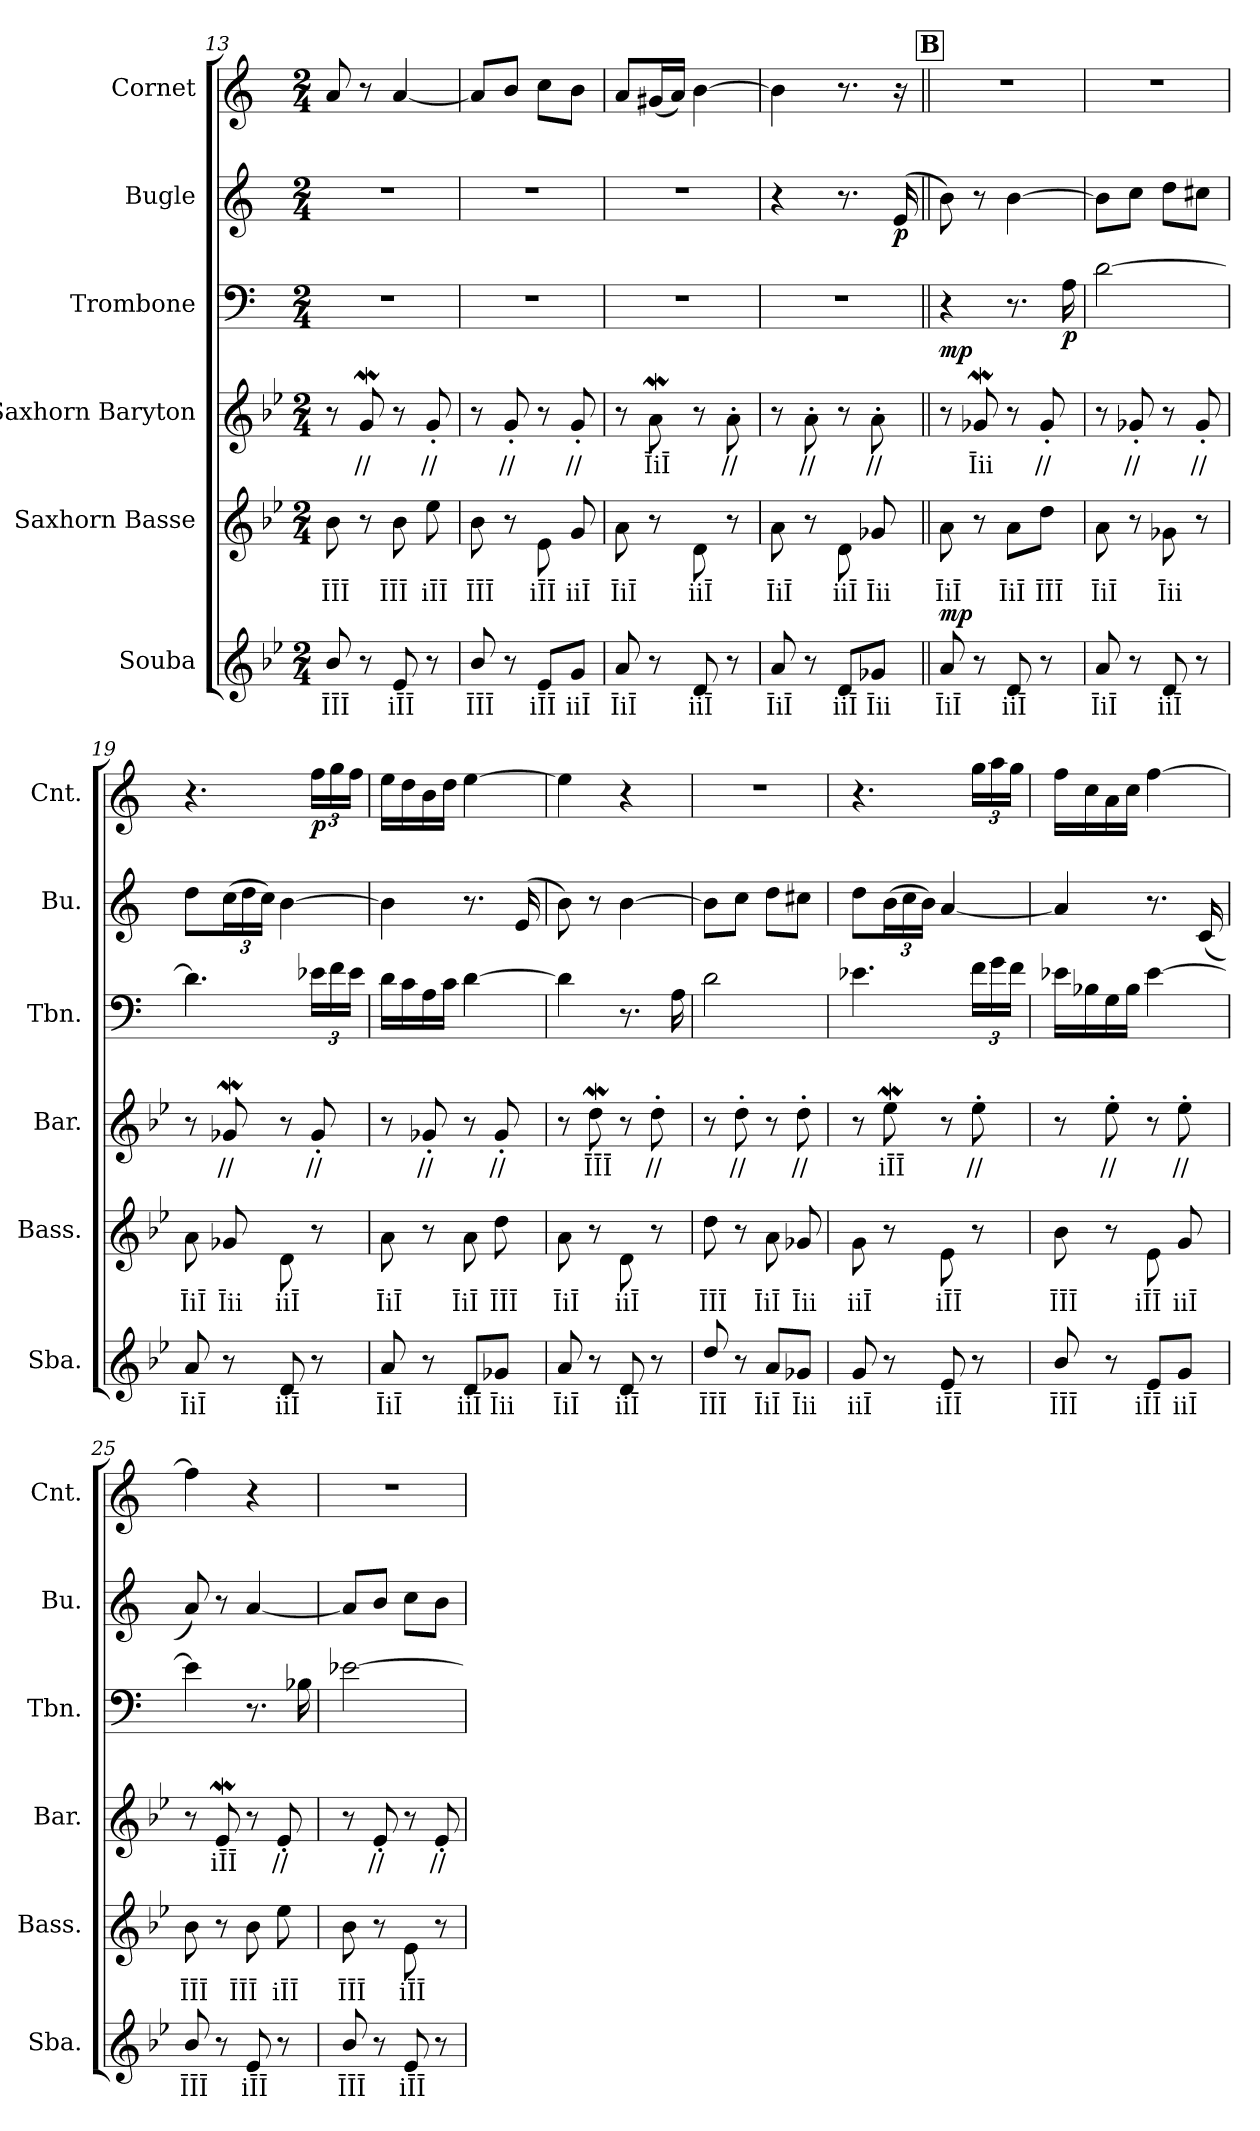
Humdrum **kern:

**kern	**text	**dynam	**kern	**text	**kern	**text	**dynam	**kern	**dynam	**kern	**dynam	**kern	**dynam
*part6	*part6	*part6	*part5	*part5	*part4	*part4	*part4	*part3	*part3	*part2	*part2	*part1	*part1
*staff6	*staff6	*staff6	*staff5	*staff5	*staff4	*staff4	*staff4	*staff3	*staff3	*staff2	*staff2	*staff1	*staff1
*I"Souba	*	*	*I"Saxhorn Basse	*	*I"Saxhorn Baryton	*	*	*I"Trombone	*	*I"Bugle	*	*I"Cornet	*
*I'Sba.	*	*	*I'Bass.	*	*I'Bar.	*	*	*I'Tbn.	*	*I'Bu.	*	*I'Cnt.	*
!!LO:LB:g=z
*clefG2	*	*	*clefG2	*	*clefG2	*	*	*clefF4	*	*clefG2	*	*clefG2	*
*ITrd15c26	*	*	*ITrd8c14	*	*ITrd8c14	*	*	*	*	*ITrd1c2	*	*ITrd1c2	*
*k[b-e-]	*	*	*k[b-e-]	*	*k[b-e-]	*	*	*k[]	*	*k[b-e-]	*	*k[b-e-]	*
*M2/4	*	*	*M2/4	*	*M2/4	*	*	*M2/4	*	*M2/4	*	*M2/4	*
=13	=13	=13	=13	=13	=13	=13	=13	=13	=13	=13	=13	=13	=13
!	!LO:LY:b	!	!	!LO:LY:b	!	!	!	!	!	!	!	!	!
8BB-/	ĪĪĪ	.	8B-\	ĪĪĪ	8r	.	.	2r	.	2r	.	8g/	.
!	!	!	!	!	!	!LO:LY:b	!	!	!	!	!	!	!
8r	.	.	8r	.	8GW/	//	.	.	.	.	.	8r	.
!	!LO:LY:b	!	!	!LO:LY:b	!	!	!	!	!	!	!	!	!
8EE-/	iĪĪ	.	8B-\	ĪĪĪ	8r	.	.	.	.	.	.	[4g/	.
!	!	!	!	!LO:LY:b	!	!LO:LY:b	!	!	!	!	!	!	!
8r	.	.	8e-\	iĪĪ	8G'/	//	.	.	.	.	.	.	.
=14	=14	=14	=14	=14	=14	=14	=14	=14	=14	=14	=14	=14	=14
!	!LO:LY:b	!	!	!LO:LY:b	!	!	!	!	!	!	!	!	!
8BB-/	ĪĪĪ	.	8B-\	ĪĪĪ	8r	.	.	2r	.	2r	.	8g/L]	.
!	!	!	!	!	!	!LO:LY:b	!	!	!	!	!	!	!
8r	.	.	8r	.	8G'/	//	.	.	.	.	.	8a/J	.
!	!LO:LY:b	!	!	!LO:LY:b	!	!	!	!	!	!	!	!	!
8EE-/L	iĪĪ	.	8E-\	iĪĪ	8r	.	.	.	.	.	.	8b-\L	.
!	!LO:LY:b	!	!	!LO:LY:b	!	!LO:LY:b	!	!	!	!	!	!	!
8GG/J	iiĪ	.	8G/	iiĪ	8G'/	//	.	.	.	.	.	8a\J	.
=15	=15	=15	=15	=15	=15	=15	=15	=15	=15	=15	=15	=15	=15
!	!LO:LY:b	!	!	!LO:LY:b	!	!	!	!	!	!	!	!	!
8AA/	ĪiĪ	.	8A\	ĪiĪ	8r	.	.	2r	.	2r	.	8g/L	.
!	!	!	!	!	!	!LO:LY:b	!	!	!	!	!	!	!
8r	.	.	8r	.	8AW\	ĪiĪ	.	.	.	.	.	(<16f#X/L	.
.	.	.	.	.	.	.	.	.	.	.	.	16g/JJ)	.
!	!LO:LY:b	!	!	!LO:LY:b	!	!	!	!	!	!	!	!	!
8DD/	iiĪ	.	8D\	iiĪ	8r	.	.	.	.	.	.	[4a\	.
!	!	!	!	!	!	!LO:LY:b	!	!	!	!	!	!	!
8r	.	.	8r	.	8A'\	//	.	.	.	.	.	.	.
=16	=16	=16	=16	=16	=16	=16	=16	=16	=16	=16	=16	=16	=16
!	!LO:LY:b	!	!	!LO:LY:b	!	!	!	!	!	!	!	!	!
8AA/	ĪiĪ	.	8A\	ĪiĪ	8r	.	.	2r	.	4r	.	4a\]	.
!	!	!	!	!	!	!LO:LY:b	!	!	!	!	!	!	!
8r	.	.	8r	.	8A'\	//	.	.	.	.	.	.	.
!	!LO:LY:b	!	!	!LO:LY:b	!	!	!	!	!	!	!	!	!
8DD/L	iiĪ	.	8D\	iiĪ	8r	.	.	.	.	8.r	.	8.r	.
!	!LO:LY:b	!	!	!LO:LY:b	!	!LO:LY:b	!	!	!	!	!	!	!
8GG-X/J	Īii	.	8G-X/	Īii	8A'\	//	.	.	.	.	.	.	.
!	!	!	!	!	!	!	!	!	!	!	!LO:DY:b	!	!
.	.	.	.	.	.	.	.	.	.	(<16d/	p	16r	.
!!LO:REH:place=s1:a:B:fs=14:t=B
=17||	=17||	=17||	=17||	=17||	=17||	=17||	=17||	=17||	=17||	=17||	=17||	=17||	=17||
!	!LO:LY:b	!LO:DY:b	!	!LO:LY:b	!	!	!LO:DY:b	!	!	!	!	!	!
8AA/	ĪiĪ	mp	8A\	ĪiĪ	8r	.	mp	4r	.	8a\)	.	2r	.
!	!	!	!	!	!	!LO:LY:b	!	!	!	!	!	!	!
8r	.	.	8r	.	8G-Xw/	Īii	.	.	.	8r	.	.	.
!	!LO:LY:b	!	!	!LO:LY:b	!	!	!	!	!	!	!	!	!
8DD/	iiĪ	.	8A\L	ĪiĪ	8r	.	.	8.r	.	[4a\	.	.	.
!	!	!	!	!LO:LY:b	!	!LO:LY:b	!	!	!	!	!	!	!
8r	.	.	8d\J	ĪĪĪ	8G-'/	//	.	.	.	.	.	.	.
!	!	!	!	!	!	!	!	!	!LO:DY:b	!	!	!	!
.	.	.	.	.	.	.	.	16A\	p	.	.	.	.
!!LO:PB:g=z
=18	=18	=18	=18	=18	=18	=18	=18	=18	=18	=18	=18	=18	=18
!	!LO:LY:b	!	!	!LO:LY:b	!	!	!	!	!	!	!	!	!
8AA/	ĪiĪ	.	8A\	ĪiĪ	8r	.	.	[2d\	.	8a\L]	.	2r	.
!	!	!	!	!	!	!LO:LY:b	!	!	!	!	!	!	!
8r	.	.	8r	.	8G-X'/	//	.	.	.	8b-\J	.	.	.
!	!LO:LY:b	!	!	!LO:LY:b	!	!	!	!	!	!	!	!	!
8DD/	iiĪ	.	8G-X\	Īii	8r	.	.	.	.	8cc\L	.	.	.
!	!	!	!	!	!	!LO:LY:b	!	!	!	!	!	!	!
8r	.	.	8r	.	8G-'/	//	.	.	.	8bn\J	.	.	.
=19	=19	=19	=19	=19	=19	=19	=19	=19	=19	=19	=19	=19	=19
!	!LO:LY:b	!	!	!LO:LY:b	!	!	!	!	!	!	!	!	!
8AA/	ĪiĪ	.	8A\	ĪiĪ	8r	.	.	4.d\]	.	8cc\L	.	4.r	.
!	!	!	!	!LO:LY:b	!	!LO:LY:b	!	!	!	!	!	!	!
*	*	*	*	*	*	*	*	*	*	*Xbrackettup	*	*	*
8r	.	.	8G-X/	Īii	8G-Xw/	//	.	.	.	(>24b-\L	.	.	.
.	.	.	.	.	.	.	.	.	.	24cc\	.	.	.
.	.	.	.	.	.	.	.	.	.	24b-\JJ)	.	.	.
!	!LO:LY:b	!	!	!LO:LY:b	!	!	!	!	!	!	!	!	!
8DD/	iiĪ	.	8D\	iiĪ	8r	.	.	.	.	[4a\	.	.	.
!	!	!	!	!	!	!LO:LY:b	!	!	!	!	!	!	!
*	*	*	*	*	*	*	*	*Xbrackettup	*	*	*	*Xbrackettup	*
!	!	!	!	!	!	!	!	!	!	!	!	!	!LO:DY:b
8r	.	.	8r	.	8G-'/	//	.	24e-X\LL	.	.	.	24ee-\LL	p
.	.	.	.	.	.	.	.	24f\	.	.	.	24ff\	.
.	.	.	.	.	.	.	.	24e-\JJ	.	.	.	24ee-\JJ	.
=20	=20	=20	=20	=20	=20	=20	=20	=20	=20	=20	=20	=20	=20
!	!LO:LY:b	!	!	!LO:LY:b	!	!	!	!	!	!	!	!	!
8AA/	ĪiĪ	.	8A\	ĪiĪ	8r	.	.	16d\LL	.	4a\]	.	16dd\LL	.
.	.	.	.	.	.	.	.	16c\	.	.	.	16cc\	.
!	!	!	!	!	!	!LO:LY:b	!	!	!	!	!	!	!
8r	.	.	8r	.	8G-X'/	//	.	16A\	.	.	.	16a\	.
.	.	.	.	.	.	.	.	16c\JJ	.	.	.	16cc\JJ	.
!	!LO:LY:b	!	!	!LO:LY:b	!	!	!	!	!	!	!	!	!
8DD/L	iiĪ	.	8A\	ĪiĪ	8r	.	.	[4d\	.	8.r	.	[4dd\	.
!	!LO:LY:b	!	!	!LO:LY:b	!	!LO:LY:b	!	!	!	!	!	!	!
8GG-X/J	Īii	.	8d\	ĪĪĪ	8G-'/	//	.	.	.	.	.	.	.
.	.	.	.	.	.	.	.	.	.	(<16d/	.	.	.
=21	=21	=21	=21	=21	=21	=21	=21	=21	=21	=21	=21	=21	=21
!	!LO:LY:b	!	!	!LO:LY:b	!	!	!	!	!	!	!	!	!
8AA/	ĪiĪ	.	8A\	ĪiĪ	8r	.	.	4d\]	.	8a\)	.	4dd\]	.
!	!	!	!	!	!	!LO:LY:b	!	!	!	!	!	!	!
8r	.	.	8r	.	8dW\	ĪĪĪ	.	.	.	8r	.	.	.
!	!LO:LY:b	!	!	!LO:LY:b	!	!	!	!	!	!	!	!	!
8DD/	iiĪ	.	8D\	iiĪ	8r	.	.	8.r	.	[4a\	.	4r	.
!	!	!	!	!	!	!LO:LY:b	!	!	!	!	!	!	!
8r	.	.	8r	.	8d'\	//	.	.	.	.	.	.	.
.	.	.	.	.	.	.	.	16A\	.	.	.	.	.
!!LO:LB:g=z
=22	=22	=22	=22	=22	=22	=22	=22	=22	=22	=22	=22	=22	=22
!	!LO:LY:b	!	!	!LO:LY:b	!	!	!	!	!	!	!	!	!
8D/	ĪĪĪ	.	8d\	ĪĪĪ	8r	.	.	2d\	.	8a\L]	.	2r	.
!	!	!	!	!	!	!LO:LY:b	!	!	!	!	!	!	!
8r	.	.	8r	.	8d'\	//	.	.	.	8b-\J	.	.	.
!	!LO:LY:b	!	!	!LO:LY:b	!	!	!	!	!	!	!	!	!
8AA/L	ĪiĪ	.	8A\	ĪiĪ	8r	.	.	.	.	8cc\L	.	.	.
!	!LO:LY:b	!	!	!LO:LY:b	!	!LO:LY:b	!	!	!	!	!	!	!
8GG-X/J	Īii	.	8G-X/	Īii	8d'\	//	.	.	.	8bn\J	.	.	.
=23	=23	=23	=23	=23	=23	=23	=23	=23	=23	=23	=23	=23	=23
!	!LO:LY:b	!	!	!LO:LY:b	!	!	!	!	!	!	!	!	!
8GG/	iiĪ	.	8G\	iiĪ	8r	.	.	4.e-X\	.	8cc\L	.	4.r	.
!	!	!	!	!	!	!LO:LY:b	!	!	!	!	!	!	!
8r	.	.	8r	.	8e-w\	iĪĪ	.	.	.	(>24a\L	.	.	.
.	.	.	.	.	.	.	.	.	.	24b-\	.	.	.
.	.	.	.	.	.	.	.	.	.	24a\JJ)	.	.	.
!	!LO:LY:b	!	!	!LO:LY:b	!	!	!	!	!	!	!	!	!
8EE-/	iĪĪ	.	8E-\	iĪĪ	8r	.	.	.	.	[4g/	.	.	.
!	!	!	!	!	!	!LO:LY:b	!	!	!	!	!	!	!
8r	.	.	8r	.	8e-'\	//	.	24f\LL	.	.	.	24ff\LL	.
.	.	.	.	.	.	.	.	24g\	.	.	.	24gg\	.
.	.	.	.	.	.	.	.	24f\JJ	.	.	.	24ff\JJ	.
=24	=24	=24	=24	=24	=24	=24	=24	=24	=24	=24	=24	=24	=24
!	!LO:LY:b	!	!	!LO:LY:b	!	!	!	!	!	!	!	!	!
8BB-/	ĪĪĪ	.	8B-\	ĪĪĪ	8r	.	.	16e-X\LL	.	4g/]	.	16ee-\LL	.
.	.	.	.	.	.	.	.	16B-X\	.	.	.	16b-\	.
!	!	!	!	!	!	!LO:LY:b	!	!	!	!	!	!	!
8r	.	.	8r	.	8e-'\	//	.	16G\	.	.	.	16g\	.
.	.	.	.	.	.	.	.	16B-\JJ	.	.	.	16b-\JJ	.
!	!LO:LY:b	!	!	!LO:LY:b	!	!	!	!	!	!	!	!	!
8EE-/L	iĪĪ	.	8E-\	iĪĪ	8r	.	.	[4e-\	.	8.r	.	[4ee-\	.
!	!LO:LY:b	!	!	!LO:LY:b	!	!LO:LY:b	!	!	!	!	!	!	!
8GG/J	iiĪ	.	8G/	iiĪ	8e-'\	//	.	.	.	.	.	.	.
.	.	.	.	.	.	.	.	.	.	(<16B-/	.	.	.
=25	=25	=25	=25	=25	=25	=25	=25	=25	=25	=25	=25	=25	=25
!	!LO:LY:b	!	!	!LO:LY:b	!	!	!	!	!	!	!	!	!
8BB-/	ĪĪĪ	.	8B-\	ĪĪĪ	8r	.	.	4e-\]	.	8g/)	.	4ee-\]	.
!	!	!	!	!	!	!LO:LY:b	!	!	!	!	!	!	!
8r	.	.	8r	.	8E-w/	iĪĪ	.	.	.	8r	.	.	.
!	!LO:LY:b	!	!	!LO:LY:b	!	!	!	!	!	!	!	!	!
8EE-/	iĪĪ	.	8B-\	ĪĪĪ	8r	.	.	8.r	.	[4g/	.	4r	.
!	!	!	!	!LO:LY:b	!	!LO:LY:b	!	!	!	!	!	!	!
8r	.	.	8e-\	iĪĪ	8E-'/	//	.	.	.	.	.	.	.
.	.	.	.	.	.	.	.	16B-X\	.	.	.	.	.
!!LO:PB:g=z
=26	=26	=26	=26	=26	=26	=26	=26	=26	=26	=26	=26	=26	=26
!	!LO:LY:b	!	!	!LO:LY:b	!	!	!	!	!	!	!	!	!
8BB-/	ĪĪĪ	.	8B-\	ĪĪĪ	8r	.	.	[2e-X\	.	8g/L]	.	2r	.
!	!	!	!	!	!	!LO:LY:b	!	!	!	!	!	!	!
8r	.	.	8r	.	8E-'/	//	.	.	.	8a/J	.	.	.
!	!LO:LY:b	!	!	!LO:LY:b	!	!	!	!	!	!	!	!	!
8EE-/	iĪĪ	.	8E-\	iĪĪ	8r	.	.	.	.	8b-\L	.	.	.
!	!	!	!	!	!	!LO:LY:b	!	!	!	!	!	!	!
8r	.	.	8r	.	8E-'/	//	.	.	.	8a\J	.	.	.
=	=	=	=	=	=	=	=	=	=	=	=	=	=
*-	*-	*-	*-	*-	*-	*-	*-	*-	*-	*-	*-	*-	*-
